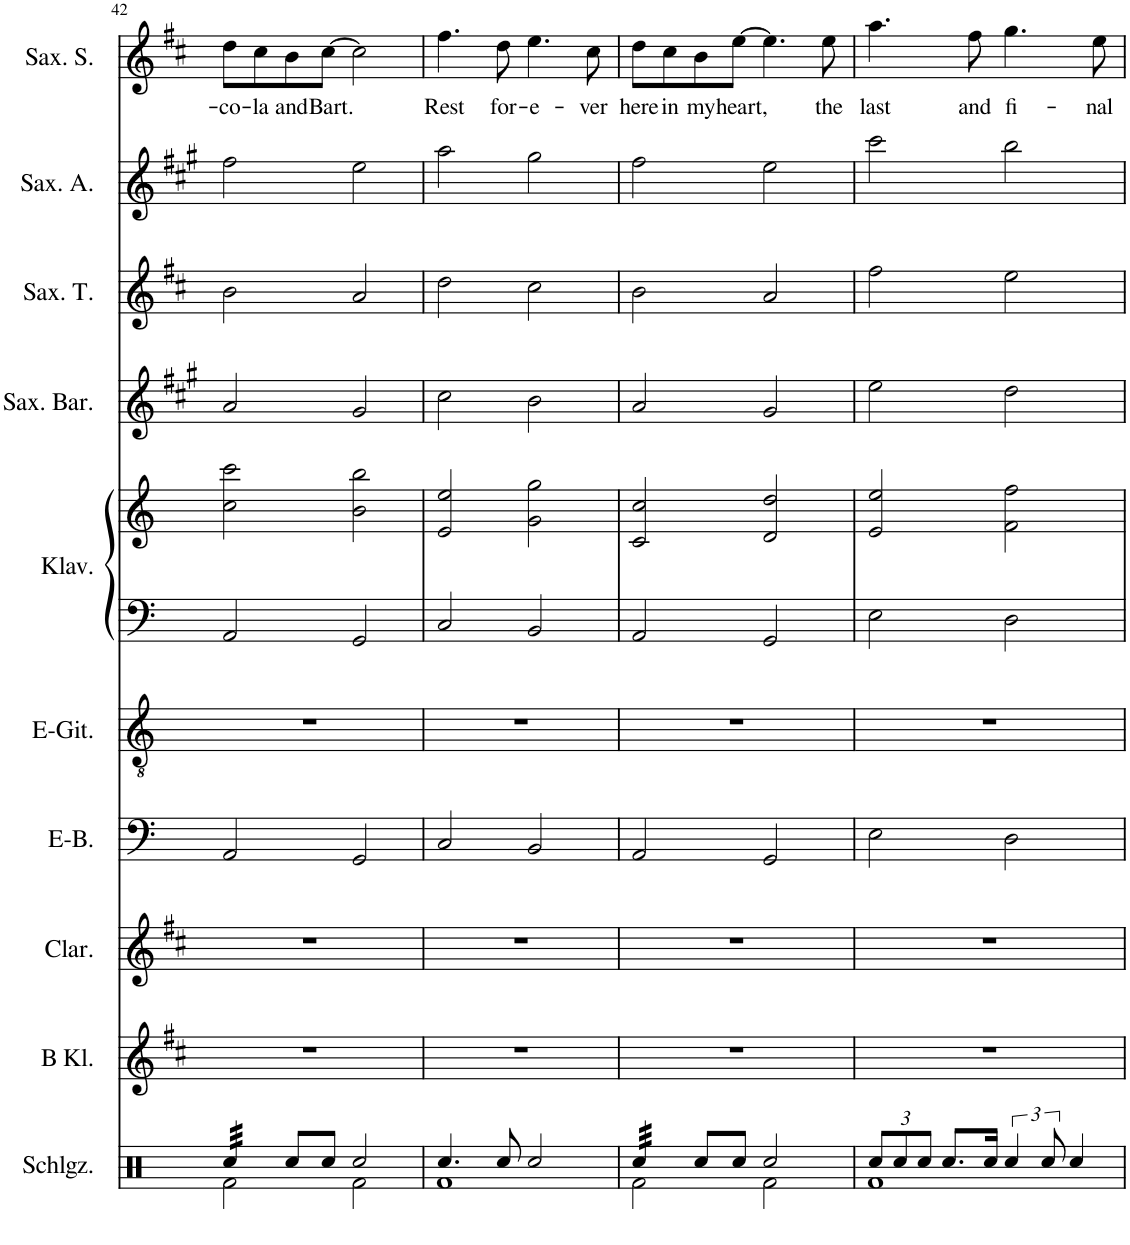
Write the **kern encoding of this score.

**kern	**kern	**kern	**kern	**kern	**kern	**kern	**kern	**kern	**kern	**kern	**text
*part10	*part9	*part8	*part7	*part6	*part5	*part5	*part4	*part3	*part2	*part1	*part1
*staff11	*staff10	*staff9	*staff8	*staff7	*staff6	*staff5	*staff4	*staff3	*staff2	*staff1	*staff1
*I"Schlagzeug	*I"Klarinette in B	*I"Clarinette	*I"Elektrischer Bass	*I"Elektrische Gitarre	*I"Klavier	*	*I"Saxophone baryton	*I"Saxophone ténor	*I"Saxophone alto	*I"Saxophone soprano	*
*I'Schlgz.	*	*I'Clar.	*I'E-B.	*I'E-Git.	*I'Klav.	*	*I'Sax. Bar.	*I'Sax. T.	*I'Sax. A.	*I'Sax. S.	*
!!LO:PB:g=z
*clefX	*clefG2	*clefG2	*clefF4	*clefGv2	*clefF4	*clefG2	*clefG2	*clefG2	*clefG2	*clefG2	*
*	*Trd1c2	*Trd1c2	*Trd7c12	*	*	*	*Trd12c21	*Trd8c14	*Trd5c9	*Trd1c2	*
*k[]	*k[f#c#]	*k[f#c#]	*k[]	*k[]	*k[]	*k[]	*k[f#c#g#]	*k[f#c#]	*k[f#c#g#]	*k[f#c#]	*
*M4/4	*M4/4	*M4/4	*M4/4	*M4/4	*M4/4	*M4/4	*M4/4	*M4/4	*M4/4	*M4/4	*
=42	=42	=42	=42	=42	=42	=42	=42	=42	=42	=42	=42
*^	*	*	*	*	*	*	*	*	*	*	*
!	!	!	!	!	!	!	!	!	!	!	!	!LO:LY:b
*tremolo	*	*	*	*	*	*	*	*	*	*	*	*
32Rcc/LLL	2Rf\	1r	1r	2AA/	1r	2AA/	2cc\ 2ccc\	2a/	2b\	2ff#\	8dd\L	-co-
32Rcc/	.	.	.	.	.	.	.	.	.	.	.	.
32Rcc/	.	.	.	.	.	.	.	.	.	.	.	.
32Rcc/	.	.	.	.	.	.	.	.	.	.	.	.
!	!	!	!	!	!	!	!	!	!	!	!	!LO:LY:b
32Rcc/	.	.	.	.	.	.	.	.	.	.	8cc#\	-la
32Rcc/	.	.	.	.	.	.	.	.	.	.	.	.
32Rcc/	.	.	.	.	.	.	.	.	.	.	.	.
32Rcc/JJJ	.	.	.	.	.	.	.	.	.	.	.	.
*Xtremolo	*	*	*	*	*	*	*	*	*	*	*	*
!	!	!	!	!	!	!	!	!	!	!	!	!LO:LY:b
8Rcc/L	.	.	.	.	.	.	.	.	.	.	8b\	and
!	!	!	!	!	!	!	!	!	!	!	!	!LO:LY:b
8Rcc/J	.	.	.	.	.	.	.	.	.	.	[8cc#\J	Bart.
2Rcc/	2Rf\	.	.	2GG/	.	2GG/	2b\ 2bb\	2g#/	2a/	2ee\	2cc#\]	.
=43	=43	=43	=43	=43	=43	=43	=43	=43	=43	=43	=43	=43
!	!	!	!	!	!	!	!	!	!	!	!	!LO:LY:b
4.Rcc/	1Rf	1r	1r	2C/	1r	2C/	2e/ 2ee/	2cc#\	2dd\	2aa\	4.ff#\	Rest
!	!	!	!	!	!	!	!	!	!	!	!	!LO:LY:b
8Rcc/	.	.	.	.	.	.	.	.	.	.	8dd\	for-
!	!	!	!	!	!	!	!	!	!	!	!	!LO:LY:b
2Rcc/	.	.	.	2BB/	.	2BB/	2g\ 2gg\	2b\	2cc#\	2gg#\	4.ee\	-e-
!	!	!	!	!	!	!	!	!	!	!	!	!LO:LY:b
.	.	.	.	.	.	.	.	.	.	.	8cc#\	-ver
=44	=44	=44	=44	=44	=44	=44	=44	=44	=44	=44	=44	=44
!	!	!	!	!	!	!	!	!	!	!	!	!LO:LY:b
*tremolo	*	*	*	*	*	*	*	*	*	*	*	*
32Rcc/LLL	2Rf\	1r	1r	2AA/	1r	2AA/	2c/ 2cc/	2a/	2b\	2ff#\	8dd\L	here
32Rcc/	.	.	.	.	.	.	.	.	.	.	.	.
32Rcc/	.	.	.	.	.	.	.	.	.	.	.	.
32Rcc/	.	.	.	.	.	.	.	.	.	.	.	.
!	!	!	!	!	!	!	!	!	!	!	!	!LO:LY:b
32Rcc/	.	.	.	.	.	.	.	.	.	.	8cc#\	in
32Rcc/	.	.	.	.	.	.	.	.	.	.	.	.
32Rcc/	.	.	.	.	.	.	.	.	.	.	.	.
32Rcc/JJJ	.	.	.	.	.	.	.	.	.	.	.	.
*Xtremolo	*	*	*	*	*	*	*	*	*	*	*	*
!	!	!	!	!	!	!	!	!	!	!	!	!LO:LY:b
8Rcc/L	.	.	.	.	.	.	.	.	.	.	8b\	my
!	!	!	!	!	!	!	!	!	!	!	!	!LO:LY:b
8Rcc/J	.	.	.	.	.	.	.	.	.	.	[8ee\J	heart,
2Rcc/	2Rf\	.	.	2GG/	.	2GG/	2d/ 2dd/	2g#/	2a/	2ee\	4.ee\]	.
!	!	!	!	!	!	!	!	!	!	!	!	!LO:LY:b
.	.	.	.	.	.	.	.	.	.	.	8ee\	the
=45	=45	=45	=45	=45	=45	=45	=45	=45	=45	=45	=45	=45
*Xbrackettup	*	*	*	*	*	*	*	*	*	*	*	*
!	!	!	!	!	!	!	!	!	!	!	!	!LO:LY:b
12Rcc/L	1Rf	1r	1r	2E\	1r	2E\	2e/ 2ee/	2ee\	2ff#\	2ccc#\	4.aa\	last
12Rcc/	.	.	.	.	.	.	.	.	.	.	.	.
12Rcc/J	.	.	.	.	.	.	.	.	.	.	.	.
8.Rcc/L	.	.	.	.	.	.	.	.	.	.	.	.
!	!	!	!	!	!	!	!	!	!	!	!	!LO:LY:b
.	.	.	.	.	.	.	.	.	.	.	8ff#\	and
16Rcc/Jk	.	.	.	.	.	.	.	.	.	.	.	.
*brackettup	*	*	*	*	*	*	*	*	*	*	*	*
!	!	!	!	!	!	!	!	!	!	!	!	!LO:LY:b
6Rcc/	.	.	.	2D\	.	2D\	2f\ 2ff\	2dd\	2ee\	2bb\	4.gg\	fi-
12Rcc/	.	.	.	.	.	.	.	.	.	.	.	.
4Rcc/	.	.	.	.	.	.	.	.	.	.	.	.
!	!	!	!	!	!	!	!	!	!	!	!	!LO:LY:b
.	.	.	.	.	.	.	.	.	.	.	8ee\	-nal
*v	*v	*	*	*	*	*	*	*	*	*	*	*
=	=	=	=	=	=	=	=	=	=	=	=
*-	*-	*-	*-	*-	*-	*-	*-	*-	*-	*-	*-
